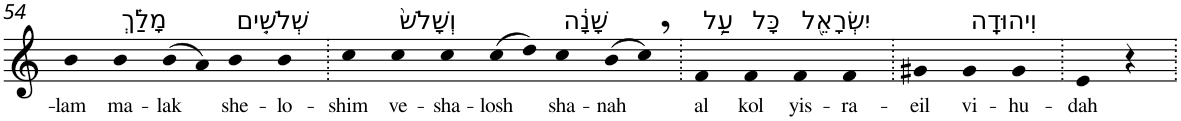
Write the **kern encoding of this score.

**kern	**text
*part1	*part1
*staff1	*staff1
*I"Piano	*
*I'Pno	*
!!LO:PB:g=z
*clefG2	*
*k[]	*
=54	=54
!	!LO:LY:b
4b	-lam
!LO:TX:a:t=מָלַ֗ךְ	!
!	!LO:LY:b
4b	ma-
!	!LO:LY:b
(>8b	-lak
8a)	.
!LO:TX:a:t=שְׁלֹשִׁ֤ים	!
!	!LO:LY:b
4b	she-
!	!LO:LY:b
4b	-lo-
=55.	=55.
!	!LO:LY:b
4cc	-shim
!LO:TX:a:t=וְשָׁלֹשׁ֙	!
!	!LO:LY:b
4cc	ve-
!	!LO:LY:b
4cc	-sha-
!	!LO:LY:b
(>8cc	-losh
8dd)	.
!LO:TX:a:t=שָׁנָ֔ה	!
!	!LO:LY:b
4cc	sha-
!	!LO:LY:b
(>8b	-nah
8cc,)	.
=56.	=56.
!LO:TX:a:t=עַ֥ל	!
!	!LO:LY:b
4f	al
!LO:TX:a:t=כָּל	!
!	!LO:LY:b
4f	kol
!LO:TX:a:t=יִשְׂרָאֵ֖ל	!
!	!LO:LY:b
4f	yis-
!	!LO:LY:b
4f	-ra-
=57.	=57.
!	!LO:LY:b
4g#X	-eil
!LO:TX:a:t=וִיהוּדָֽה	!
!	!LO:LY:b
4g#	vi-
!	!LO:LY:b
4g#	-hu-
=58.	=58.
!	!LO:LY:b
4e	-dah
4r	.
=.	=.
*-	*-
